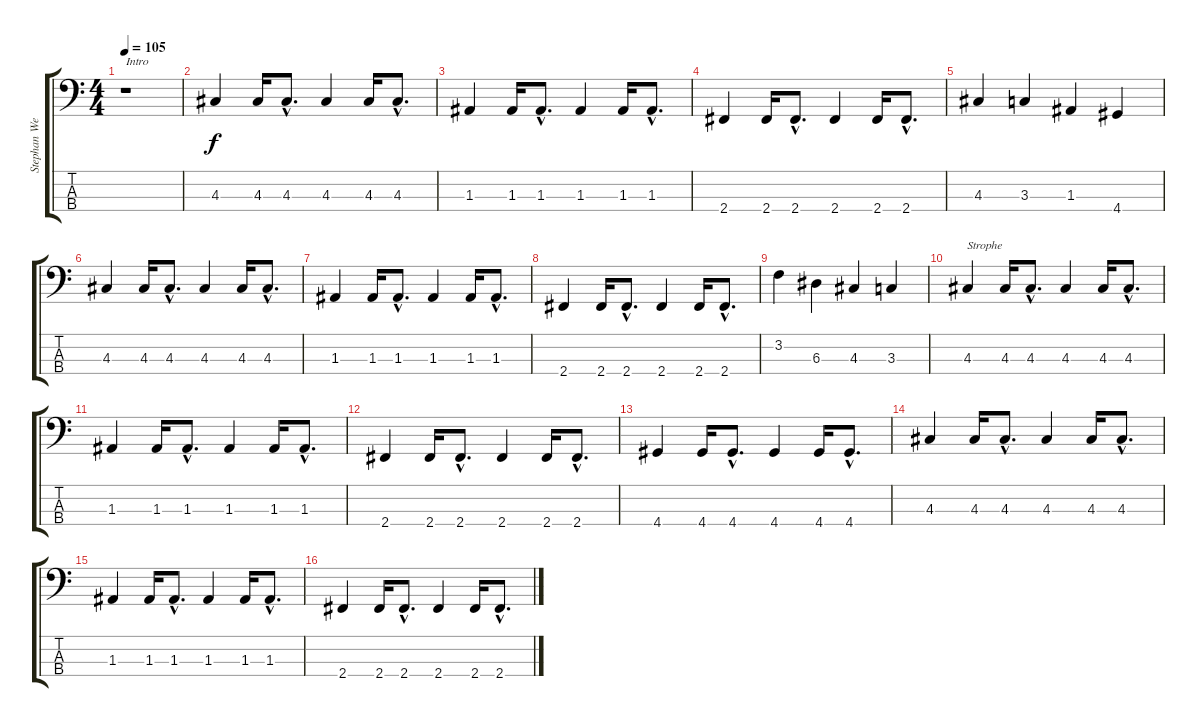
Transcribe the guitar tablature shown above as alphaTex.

\track ("Stephan Weidner" "Stephan We") {instrument electricbasspick}
\staff {score tabs}
\tuning (G2 D2 A1 E1) {hide}
\ts (4 4)
\tempo 105
\clef f4
\ks c
r.1{txt "Intro" dy f instrument electricbasspick} |
4.3.4 4.3.16 4.3{hac}.8{d} 4.3.4 4.3.16 4.3{hac}.8{d} |
1.3.4 1.3.16 1.3{hac}.8{d} 1.3.4 1.3.16 1.3{hac}.8{d} |
2.4.4 2.4.16 2.4{hac}.8{d} 2.4.4 2.4.16 2.4{hac}.8{d} |
4.3.4 3.3.4 1.3.4 4.4.4 |
4.3.4 4.3.16 4.3{hac}.8{d} 4.3.4 4.3.16 4.3{hac}.8{d} |
1.3.4 1.3.16 1.3{hac}.8{d} 1.3.4 1.3.16 1.3{hac}.8{d} |
2.4.4 2.4.16 2.4{hac}.8{d} 2.4.4 2.4.16 2.4{hac}.8{d} |
3.2.4 6.3.4 4.3.4 3.3.4 |
4.3.4{txt "Strophe"} 4.3.16 4.3{hac}.8{d} 4.3.4 4.3.16 4.3{hac}.8{d} |
1.3.4 1.3.16 1.3{hac}.8{d} 1.3.4 1.3.16 1.3{hac}.8{d} |
2.4.4 2.4.16 2.4{hac}.8{d} 2.4.4 2.4.16 2.4{hac}.8{d} |
4.4.4 4.4.16 4.4{hac}.8{d} 4.4.4 4.4.16 4.4{hac}.8{d} |
4.3.4 4.3.16 4.3{hac}.8{d} 4.3.4 4.3.16 4.3{hac}.8{d} |
1.3.4 1.3.16 1.3{hac}.8{d} 1.3.4 1.3.16 1.3{hac}.8{d} |
2.4.4 2.4.16 2.4{hac}.8{d} 2.4.4 2.4.16 2.4{hac}.8{d}
